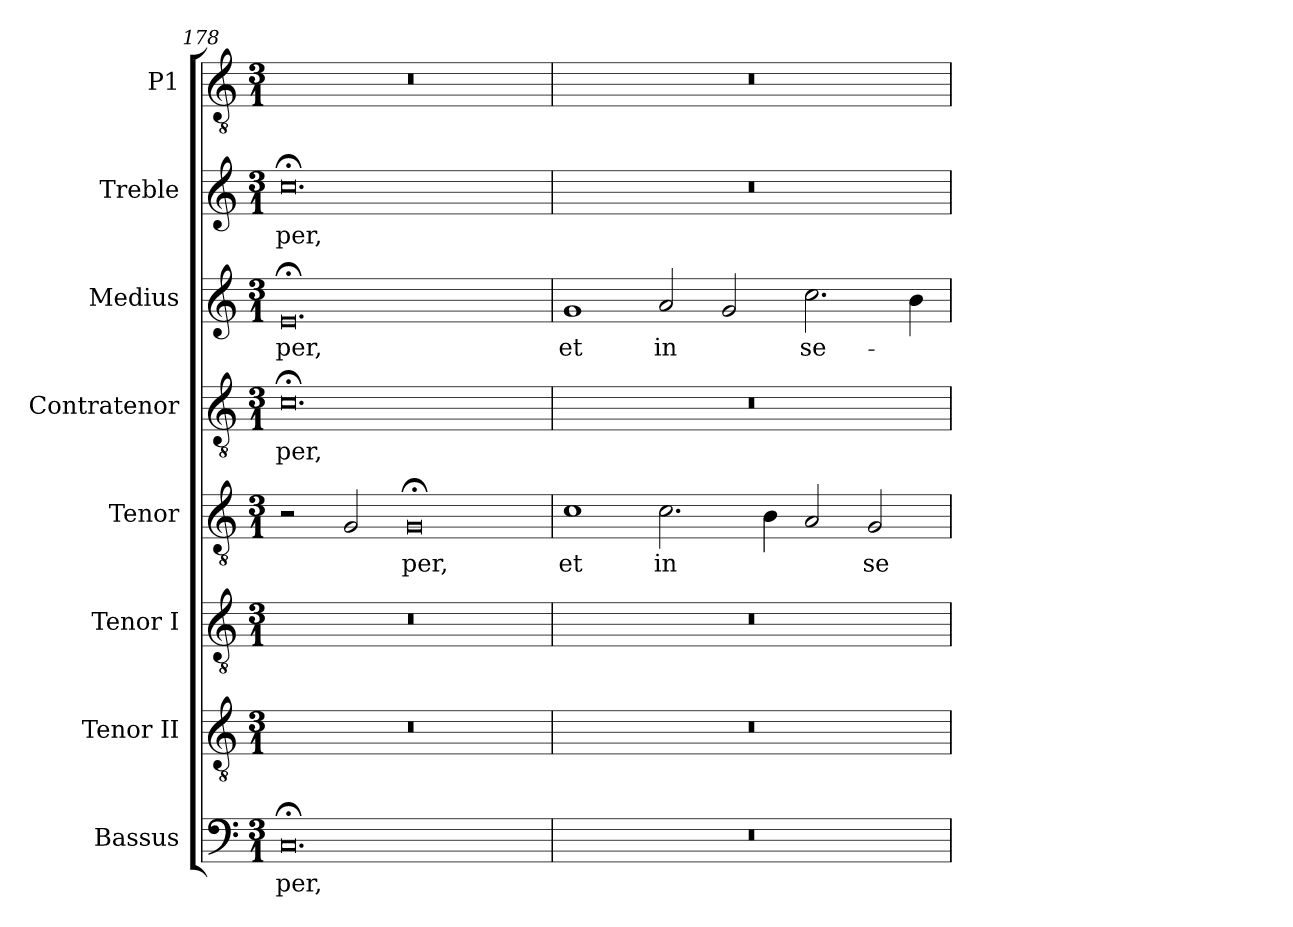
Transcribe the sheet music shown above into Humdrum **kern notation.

**kern	**text	**kern	**kern	**kern	**text	**kern	**text	**kern	**text	**kern	**text	**kern
*part8	*part8	*part7	*part6	*part5	*part5	*part4	*part4	*part3	*part3	*part2	*part2	*part1
*staff8	*staff8	*staff7	*staff6	*staff5	*staff5	*staff4	*staff4	*staff3	*staff3	*staff2	*staff2	*staff1
*I"Bassus	*	*I"Tenor II	*I"Tenor I	*I"Tenor	*	*I"Contratenor	*	*I"Medius	*	*I"Treble	*	*I"P1
*I'B.	*	*I'T II.	*I'T I.	*I'T.	*	*I'Ct.	*	*I'M.	*	*I'Tr.	*	*
*clefF4	*	*clefGv2	*clefGv2	*clefGv2	*	*clefGv2	*	*clefG2	*	*clefG2	*	*clefGv2
*	*	*ITrd7c12	*ITrd7c12	*ITrd7c12	*	*ITrd7c12	*	*	*	*	*	*ITrd7c12
*k[]	*	*k[]	*k[]	*k[]	*	*k[]	*	*k[]	*	*k[]	*	*k[]
*C:	*	*C:	*C:	*C:	*	*C:	*	*C:	*	*C:	*	*C:
*M3/1	*	*M3/1	*M3/1	*M3/1	*	*M3/1	*	*M3/1	*	*M3/1	*	*M3/1
=178	=178	=178	=178	=178	=178	=178	=178	=178	=178	=178	=178	=178
!	!LO:LY:b:color=#000000	!LO:N:vis=1	!LO:N:vis=1	!	!	!	!	!	!	!	!	!
!	!	!	!	!	!	!	!LO:LY:b:color=#000000	!	!	!	!	!
!	!	!	!	!	!	!	!	!	!LO:LY:b:color=#000000	!	!	!
!	!	!	!	!	!	!	!	!	!	!	!LO:LY:b:color=#000000	!LO:N:vis=1
0.C;i	-per,	0.r	0.r	2r	.	0.C;i	-per,	0.e;i	-per,	0.cc;i	-per,	0.r
.	.	.	.	2GGi/	.	.	.	.	.	.	.	.
!	!	!	!	!	!LO:LY:b:color=#000000	!	!	!	!	!	!	!
.	.	.	.	0GG;i	-per,	.	.	.	.	.	.	.
!!LO:PB:g=z
=179	=179	=179	=179	=179	=179	=179	=179	=179	=179	=179	=179	=179
!LO:N:vis=1	!	!LO:N:vis=1	!LO:N:vis=1	!	!	!	!	!	!	!	!	!
!	!	!	!	!	!LO:LY:b:color=#000000	!LO:N:vis=1	!	!	!	!	!	!
!	!	!	!	!	!	!	!	!	!LO:LY:b:color=#000000	!LO:N:vis=1	!	!LO:N:vis=1
0.r	.	0.r	0.r	1Ci	et	0.r	.	1gi	et	0.r	.	0.r
!	!	!	!	!	!LO:LY:b:color=#000000	!	!	!	!	!	!	!
!	!	!	!	!	!	!	!	!	!LO:LY:b:color=#000000	!	!	!
.	.	.	.	2.Ci\	in	.	.	2ai/	in	.	.	.
.	.	.	.	.	.	.	.	2gi/	.	.	.	.
.	.	.	.	4BBi\	.	.	.	.	.	.	.	.
!	!	!	!	!	!	!	!	!	!LO:LY:b:color=#000000	!	!	!
.	.	.	.	2AAi/	.	.	.	2.cci\	se-	.	.	.
!	!	!	!	!	!LO:LY:b:color=#000000	!	!	!	!	!	!	!
.	.	.	.	2GGi/	se-	.	.	.	.	.	.	.
.	.	.	.	.	.	.	.	4bi\	.	.	.	.
=`	=`	=`	=`	=`	=`	=`	=`	=`	=`	=`	=`	=`
*-	*-	*-	*-	*-	*-	*-	*-	*-	*-	*-	*-	*-
